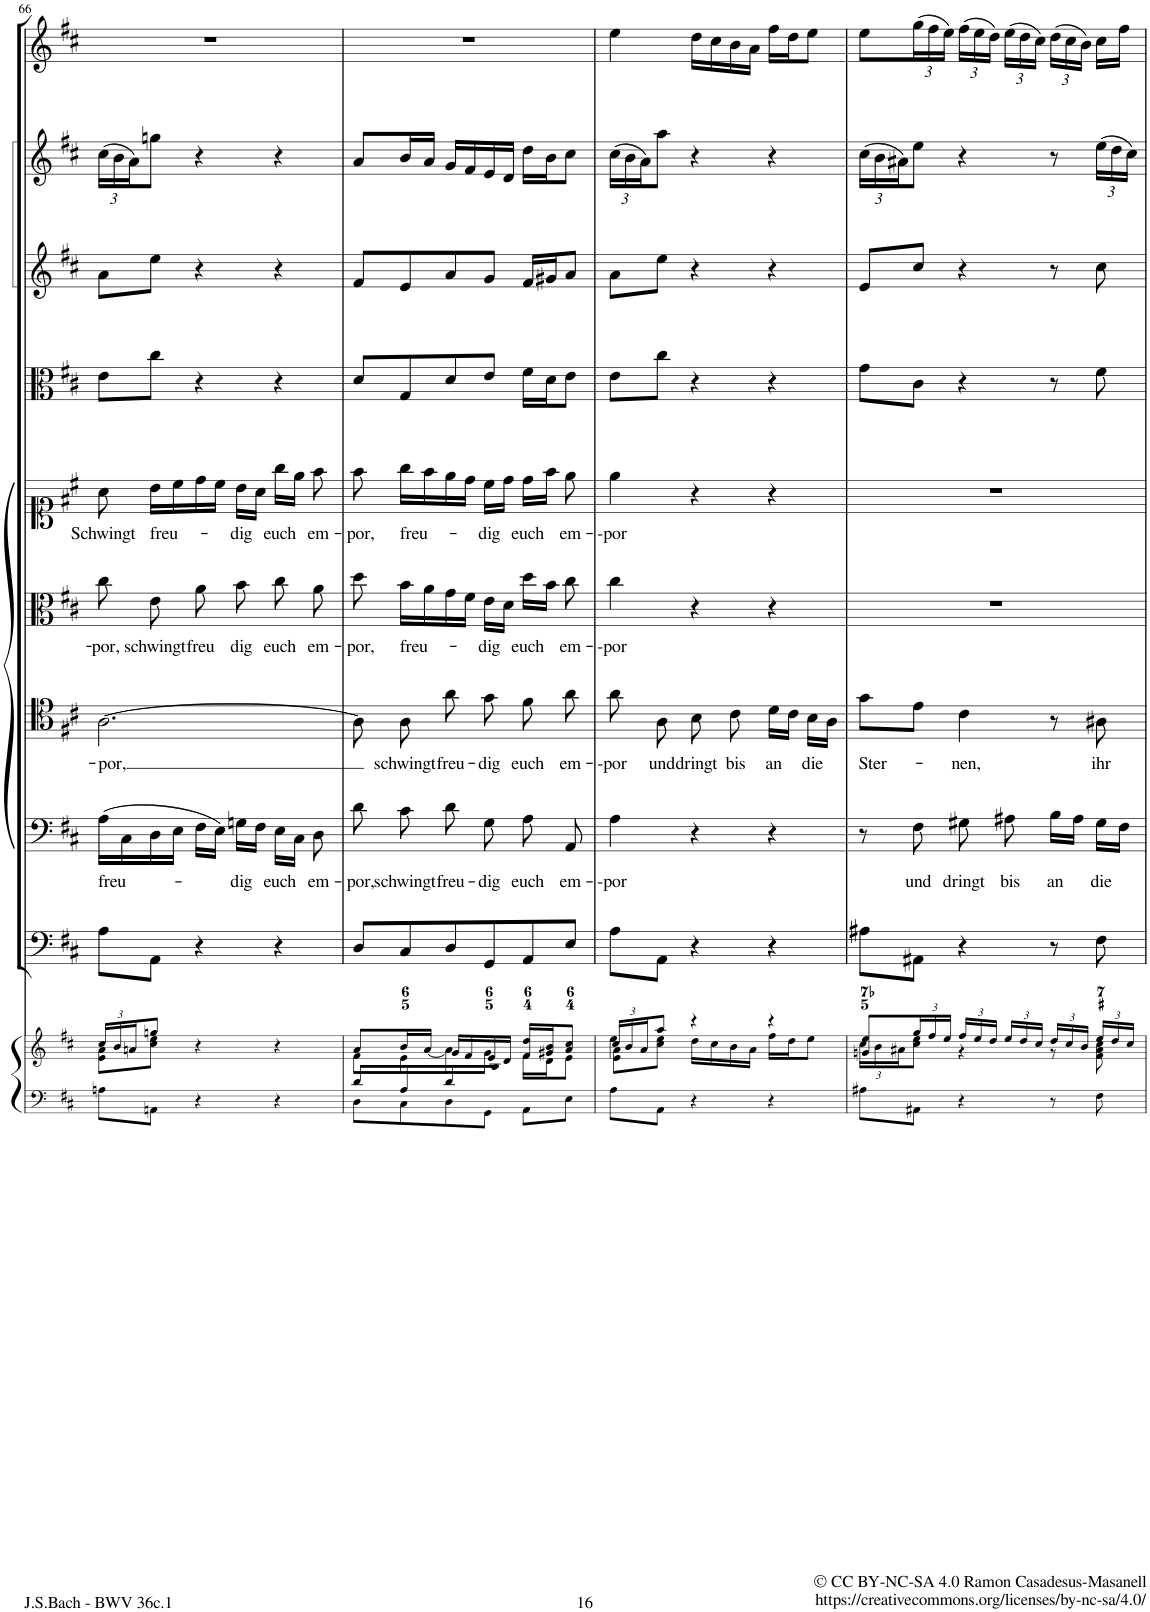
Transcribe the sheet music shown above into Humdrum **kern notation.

**kern	**kern	**kern	**kern	**text	**kern	**text	**kern	**text	**kern	**text	**kern	**kern	**kern	**kern
*part10	*part10	*part9	*part8	*part8	*part7	*part7	*part6	*part6	*part5	*part5	*part4	*part3	*part2	*part1
*staff11	*staff10	*staff9	*staff8	*staff8	*staff7	*staff7	*staff6	*staff6	*staff5	*staff5	*staff4	*staff3	*staff2	*staff1
*I"Piano reduction	*	*I"Continuo.	*I"Basso	*	*I"Tenore	*	*I"Alto	*	*I"Soprano	*	*I"Viola.	*I"Violino II	*I"Violino I	*I"Oboe d'amore I. II.
*I'Pno	*	*	*	*	*	*	*	*	*	*	*I'Vla	*	*I'Vln	*I'Ob
!!LO:PB:g=z
*clefF4	*clefG2	*clefF4	*clefF4	*	*clefC4	*	*clefC3	*	*clefC1	*	*clefC3	*clefG2	*clefG2	*clefG2
*k[f#c#]	*k[f#c#]	*k[f#c#]	*k[f#c#]	*	*k[f#c#]	*	*k[f#c#]	*	*k[f#c#]	*	*k[f#c#]	*k[f#c#]	*k[f#c#]	*k[f#c#]
*M3/4	*M3/4	*M3/4	*M3/4	*	*M3/4	*	*M3/4	*	*M3/4	*	*M3/4	*M3/4	*M3/4	*M3/4
*	*Xbrackettup	*	*	*	*	*	*	*	*	*	*	*	*	*
=66	=66	=66	=66	=66	=66	=66	=66	=66	=66	=66	=66	=66	=66	=66
*	*^	*	*	*	*	*	*	*	*	*	*	*	*	*
!	!	!	!	!	!LO:LY:b	!	!LO:LY:b	!	!LO:LY:b	!	!LO:LY:b	!	!	!	!
*	*	*	*	*	*	*	*	*	*	*	*	*	*	*Xbrackettup	*
8An\L	24cc#/LL	8e\ 8a\L	8A\L	(16A\LL	freu-	[2.A\	-por,	8cc#\	-por,	8a\	Schwingt	8e\L	8a\L	(24cc#\LL	2.r
.	24b/	.	.	.	.	.	.	.	.	.	.	.	.	24b\	.
.	.	.	.	16C#\	.	.	.	.	.	.	.	.	.	.	.
.	24an/J	.	.	.	.	.	.	.	.	.	.	.	.	24a\J)	.
!	!	!	!	!	!	!	!	!	!LO:LY:b	!	!LO:LY:b	!	!	!	!
8AAn\J	8ggn/J	8cc#\ 8ee\J	8AA\J	16D\	.	.	.	8e\	schwingt	16b\LL	freu-	8cc#\J	8ee\J	8ggn\J	.
.	.	.	.	16E\JJ	.	.	.	.	.	16cc#\	.	.	.	.	.
!	!	!	!	!	!	!	!	!	!LO:LY:b	!	!	!	!	!	!
4r	4r	4ryy	4r	16F#\LL	.	.	.	8a\	freu	16dd\	.	4r	4r	4r	.
.	.	.	.	16E\JJ)	.	.	.	.	.	16cc#\JJ	.	.	.	.	.
!	!	!	!	!	!LO:LY:b	!	!	!	!LO:LY:b	!	!LO:LY:b	!	!	!	!
.	.	.	.	16Gn\LL	dig	.	.	8b\	dig	16b\LL	dig	.	.	.	.
.	.	.	.	16F#\JJ	.	.	.	.	.	16a\JJ	.	.	.	.	.
!	!	!	!	!	!LO:LY:b	!	!	!	!LO:LY:b	!	!LO:LY:b	!	!	!	!
4r	4r	4ryy	4r	16E\LL	euch	.	.	8cc#\	euch	16gg\LL	euch	4r	4r	4r	.
.	.	.	.	16C#\JJ	.	.	.	.	.	16ee\JJ	.	.	.	.	.
!	!	!	!	!	!LO:LY:b	!	!	!	!LO:LY:b	!	!LO:LY:b	!	!	!	!
.	.	.	.	8D\	em-	.	.	8a\	em-	8ff#\	em-	.	.	.	.
=67	=67	=67	=67	=67	=67	=67	=67	=67	=67	=67	=67	=67	=67	=67	=67
*^	*	*^	*	*	*	*	*	*	*	*	*	*	*	*	*
!	!	!	!	!	!	!	!LO:LY:b	!	!	!	!LO:LY:b	!	!LO:LY:b	!	!	!	!
8d/L	8D\L	8a/L	8f#\L	4.ryy	8D/L	8d\	-por,	8A\]	.	8dd\	-por,	8ff#\	-por,	8d/L	8f#/L	8a/L	2.r
!	!	!	!	!	!	!	!LO:LY:b	!	!LO:LY:b	!	!LO:LY:b	!	!LO:LY:b	!	!	!	!
8A/	8C#\	16b/L	8e\	.	8C#/	8c#\	schwingt	8A\	schwingt	16b\LL	freu-	16gg\LL	freu-	8G/	8e/	16b/L	.
.	.	[<16a/JJ	.	.	.	.	.	.	.	16a\	.	16ff#\	.	.	.	16a/JJ	.
!	!	!	!	!	!	!	!LO:LY:b	!	!LO:LY:b	!	!	!	!	!	!	!	!
8d/	8D\	16g/LL	8a\]	.	8D/	8d\	freu-	8a\	freu-	16g\	.	16ee\	.	8d/	8a/	16g/LL	.
.	.	16f#/	.	.	.	.	.	.	.	16f#\JJ	.	16dd\JJ	.	.	.	16f#/	.
!	!	!	!	!	!	!	!LO:LY:b	!	!LO:LY:b	!	!LO:LY:b	!	!LO:LY:b	!	!	!	!
8ryy	8GG\J	16e/	8g\J	8B/J	8GG/	8G\	-dig	8g\	-dig	16e\LL	dig	16cc#\LL	dig	8e/J	8g/J	16e/	.
.	.	16d/JJ	.	.	.	.	.	.	.	16d\JJ	.	16dd\JJ	.	.	.	16d/JJ	.
!	!	!	!	!	!	!	!LO:LY:b	!	!LO:LY:b	!	!LO:LY:b	!	!LO:LY:b	!	!	!	!
4ryy	8AA\L	16f#/ 16dd/LL	16f#\LL	4ryy	8AA/	8A\	euch	8f#\	euch	16dd\LL	euch	16dd\LL	euch	16f#\LL	16f#/LL	16dd\LL	.
.	.	16g#X/ 16b/J	16d\J	.	.	.	.	.	.	16b\JJ	.	16ff#\JJ	.	16d\J	16g#X/J	16b\J	.
!	!	!	!	!	!	!	!LO:LY:b	!	!LO:LY:b	!	!LO:LY:b	!	!LO:LY:b	!	!	!	!
.	8E\J	8a/ 8cc#/J	8e\J	.	8E/J	8AA/	em-	8a\	em-	8cc#\	em-	8ee\	em-	8e\J	8a/J	8cc#\J	.
=68	=68	=68	=68	=68	=68	=68	=68	=68	=68	=68	=68	=68	=68	=68	=68	=68	=68
!	!	!	!	!	!	!	!LO:LY:b	!	!LO:LY:b	!	!LO:LY:b	!	!LO:LY:b	!	!	!	!
*v	*v	*	*	*	*	*	*	*	*	*	*	*	*	*	*	*	*
8A\L	24cc#/LL	8e\ 8a\L	4ee\	8A\L	4A\	-por	8a\	-por	4cc#\	-por	4ee\	--por	8e\L	8a\L	(24cc#\LL	4ee\
.	24b/	.	.	.	.	.	.	.	.	.	.	.	.	.	24b\	.
.	24a/J	.	.	.	.	.	.	.	.	.	.	.	.	.	24a\J)	.
!	!	!	!	!	!	!	!	!LO:LY:b	!	!	!	!	!	!	!	!
8AA\J	8aa/J	8cc#\ 8ee\J	.	8AA\J	.	.	8A\	und	.	.	.	.	8cc#\J	8ee\J	8aa\J	.
!	!	!	!	!	!	!	!	!LO:LY:b	!	!	!	!	!	!	!	!
4r	4r	16dd\LL	2ryy	4r	4r	.	8B\	dringt	4r	.	4r	.	4r	4r	4r	16dd\LL
.	.	16cc#\	.	.	.	.	.	.	.	.	.	.	.	.	.	16cc#\
!	!	!	!	!	!	!	!	!LO:LY:b	!	!	!	!	!	!	!	!
.	.	16b\	.	.	.	.	8c#\	bis	.	.	.	.	.	.	.	16b\
.	.	16a\JJ	.	.	.	.	.	.	.	.	.	.	.	.	.	16a\JJ
!	!	!	!	!	!	!	!	!LO:LY:b	!	!	!	!	!	!	!	!
4r	4r	16ff#\LL	.	4r	4r	.	16d\LL	an	4r	.	4r	.	4r	4r	4r	16ff#\LL
.	.	16dd\J	.	.	.	.	16c#\JJ	.	.	.	.	.	.	.	.	16dd\J
!	!	!	!	!	!	!	!	!LO:LY:b	!	!	!	!	!	!	!	!
.	.	8ee\J	.	.	.	.	16B\LL	die	.	.	.	.	.	.	.	8ee\J
.	.	.	.	.	.	.	16A\JJ	.	.	.	.	.	.	.	.	.
*	*	*v	*v	*	*	*	*	*	*	*	*	*	*	*	*	*
=69	=69	=69	=69	=69	=69	=69	=69	=69	=69	=69	=69	=69	=69	=69	=69
!	!	!	!	!	!	!	!LO:LY:b	!	!	!	!	!	!	!	!
8A#X\L	8gn/ 8ee/L	24cc#\LL	8A#X\L	8r	.	8g\L	Ster-	2.r	.	2.r	.	8g\L	8e/L	(24cc#\LL	8ee\L
.	.	24b\	.	.	.	.	.	.	.	.	.	.	.	24b\	.
.	.	24a#X\J	.	.	.	.	.	.	.	.	.	.	.	24a#X\J)	.
!	!	!	!	!	!LO:LY:b	!	!	!	!	!	!	!	!	!	!
*	*	*	*	*	*	*	*	*	*	*	*	*	*	*	*Xbrackettup
8AA#X\J	24gg/L	8cc#\ 8ee\J	8AA#X\J	8F#\	und	8e\J	.	.	.	.	.	8c#\J	8cc#/J	8ee\J	(24gg\L
.	24ff#/	.	.	.	.	.	.	.	.	.	.	.	.	.	24ff#\
.	24ee/JJ	.	.	.	.	.	.	.	.	.	.	.	.	.	24ee\JJ)
!	!	!	!	!	!LO:LY:b	!	!LO:LY:b	!	!	!	!	!	!	!	!
4r	24ff#/LL	4r	4r	8G#X\	dringt	4c#\	-nen,	.	.	.	.	4r	4r	4r	(24ff#\LL
.	24ee/	.	.	.	.	.	.	.	.	.	.	.	.	.	24ee\
.	24dd/JJ	.	.	.	.	.	.	.	.	.	.	.	.	.	24dd\JJ)
!	!	!	!	!	!LO:LY:b	!	!	!	!	!	!	!	!	!	!
.	24ee/LL	.	.	8A#X\	bis	.	.	.	.	.	.	.	.	.	(24ee\LL
.	24dd/	.	.	.	.	.	.	.	.	.	.	.	.	.	24dd\
.	24cc#/JJ	.	.	.	.	.	.	.	.	.	.	.	.	.	24cc#\JJ)
!	!	!	!	!	!LO:LY:b	!	!	!	!	!	!	!	!	!	!
8r	24dd/LL	8r	8r	16B\LL	an	8r	.	.	.	.	.	8r	8r	8r	(24dd\LL
.	24cc#/	.	.	.	.	.	.	.	.	.	.	.	.	.	24cc#\
.	.	.	.	16A#\JJ	.	.	.	.	.	.	.	.	.	.	.
.	24b/JJ	.	.	.	.	.	.	.	.	.	.	.	.	.	24b\JJ)
!	!	!	!	!	!LO:LY:b	!	!LO:LY:b	!	!	!	!	!	!	!	!
8F#\	24ee/LL	8f#\ 8a#\ 8cc#\	8F#\	16G#\LL	die	8A#X\	ihr	.	.	.	.	8f#\	8cc#\	(24ee\LL	16cc#\LL
.	24dd/	.	.	.	.	.	.	.	.	.	.	.	.	24dd\	.
.	.	.	.	16F#\JJ	.	.	.	.	.	.	.	.	.	.	16ff#\JJ
.	24cc#/JJ	.	.	.	.	.	.	.	.	.	.	.	.	24cc#\JJ)	.
*	*v	*v	*	*	*	*	*	*	*	*	*	*	*	*	*
=	=	=	=	=	=	=	=	=	=	=	=	=	=	=
*-	*-	*-	*-	*-	*-	*-	*-	*-	*-	*-	*-	*-	*-	*-
